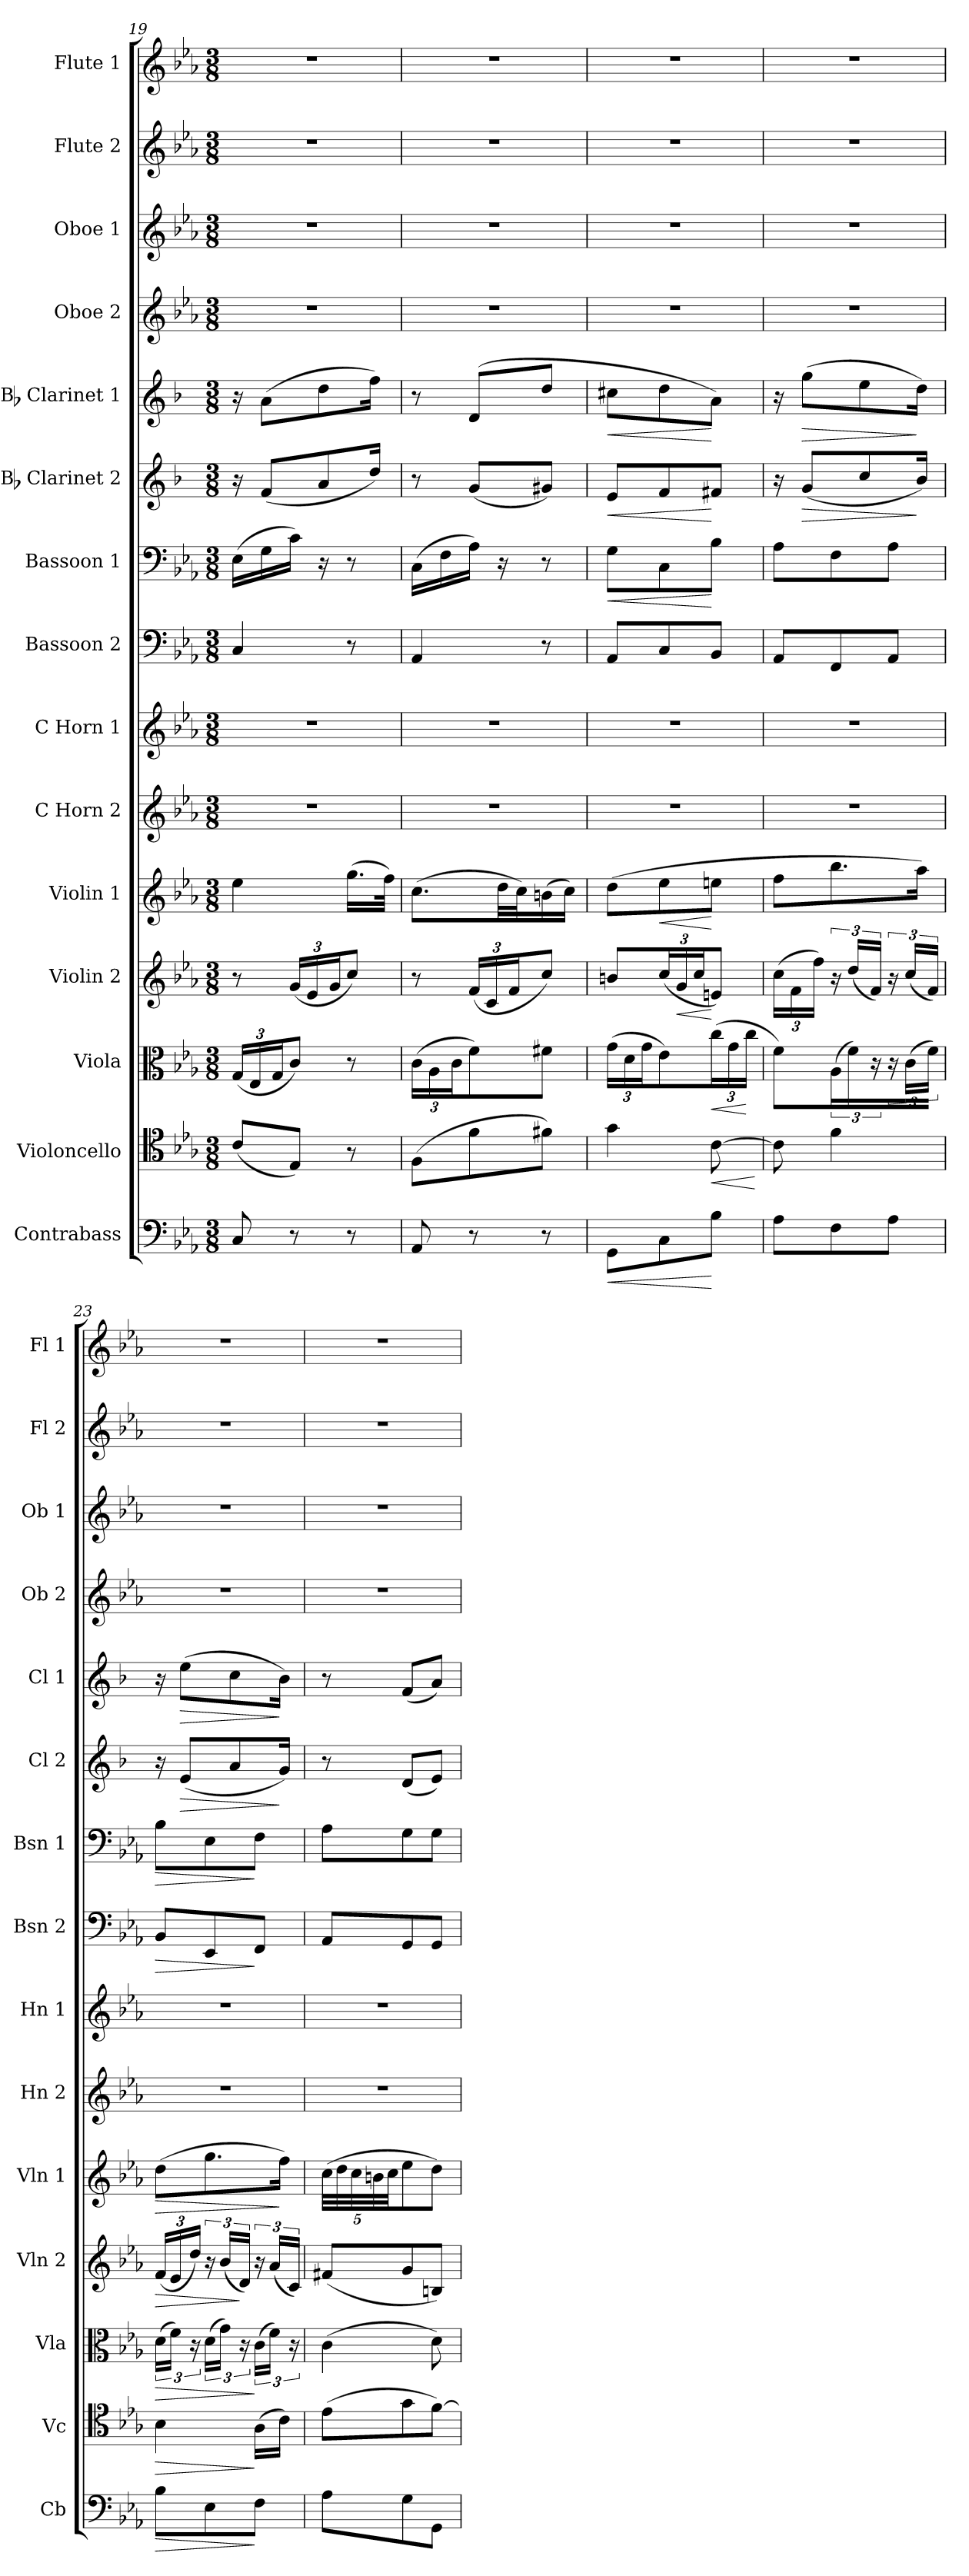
**kern	**dynam	**kern	**dynam	**kern	**dynam	**kern	**dynam	**kern	**dynam	**kern	**kern	**kern	**dynam	**kern	**dynam	**kern	**dynam	**kern	**dynam	**kern	**kern	**kern	**kern
*part15	*part15	*part14	*part14	*part13	*part13	*part12	*part12	*part11	*part11	*part10	*part9	*part8	*part8	*part7	*part7	*part6	*part6	*part5	*part5	*part4	*part3	*part2	*part1
*staff15	*staff15	*staff14	*staff14	*staff13	*staff13	*staff12	*staff12	*staff11	*staff11	*staff10	*staff9	*staff8	*staff8	*staff7	*staff7	*staff6	*staff6	*staff5	*staff5	*staff4	*staff3	*staff2	*staff1
*I"Contrabass	*	*I"Violoncello	*	*I"Viola	*	*I"Violin 2	*	*I"Violin 1	*	*I"C Horn 2	*I"C Horn 1	*I"Bassoon 2	*	*I"Bassoon 1	*	*I"Bb Clarinet 2	*	*I"Bb Clarinet 1	*	*I"Oboe 2	*I"Oboe 1	*I"Flute 2	*I"Flute 1
*I'Cb	*	*I'Vc	*	*I'Vla	*	*I'Vln 2	*	*I'Vln 1	*	*I'Hn 2	*I'Hn 1	*I'Bsn 2	*	*I'Bsn 1	*	*I'Cl 2	*	*I'Cl 1	*	*I'Ob 2	*I'Ob 1	*I'Fl 2	*I'Fl 1
*clefF4	*	*clefC4	*	*clefC3	*	*clefG2	*	*clefG2	*	*clefG2	*clefG2	*clefF4	*	*clefF4	*	*clefG2	*	*clefG2	*	*clefG2	*clefG2	*clefG2	*clefG2
*ITrd7c12	*	*	*	*	*	*	*	*	*	*ITrd7c12	*ITrd7c12	*	*	*	*	*ITrd1c2	*	*ITrd1c2	*	*	*	*	*
*k[b-e-a-]	*	*k[b-e-a-]	*	*k[b-e-a-]	*	*k[b-e-a-]	*	*k[b-e-a-]	*	*k[b-e-a-]	*k[b-e-a-]	*k[b-e-a-]	*	*k[b-e-a-]	*	*k[b-e-a-]	*	*k[b-e-a-]	*	*k[b-e-a-]	*k[b-e-a-]	*k[b-e-a-]	*k[b-e-a-]
*M3/8	*	*M3/8	*	*M3/8	*	*M3/8	*	*M3/8	*	*M3/8	*M3/8	*M3/8	*	*M3/8	*	*M3/8	*	*M3/8	*	*M3/8	*M3/8	*M3/8	*M3/8
*	*	*	*	*Xbrackettup	*	*	*	*	*	*	*	*	*	*	*	*	*	*	*	*	*	*	*
=19	=19	=19	=19	=19	=19	=19	=19	=19	=19	=19	=19	=19	=19	=19	=19	=19	=19	=19	=19	=19	=19	=19	=19
8CC/	.	(8c/L	.	(24G/LL	.	8r	.	4ee-\	.	4.r	4.r	4C/	.	(16E-\LL	.	16r	.	16r	.	4.r	4.r	4.r	4.r
.	.	.	.	24E-/	.	.	.	.	.	.	.	.	.	.	.	.	.	.	.	.	.	.	.
.	.	.	.	.	.	.	.	.	.	.	.	.	.	16G\	.	(8e-/L	.	(8g\L	.	.	.	.	.
.	.	.	.	24G/J	.	.	.	.	.	.	.	.	.	.	.	.	.	.	.	.	.	.	.
*	*	*	*	*	*	*Xbrackettup	*	*	*	*	*	*	*	*	*	*	*	*	*	*	*	*	*
8r	.	8E-/J)	.	8c/J)	.	(24g/LL	.	.	.	.	.	.	.	16c\JJ)	.	.	.	.	.	.	.	.	.
.	.	.	.	.	.	24e-/	.	.	.	.	.	.	.	.	.	.	.	.	.	.	.	.	.
.	.	.	.	.	.	.	.	.	.	.	.	.	.	16r	.	8g/	.	8cc\	.	.	.	.	.
.	.	.	.	.	.	24g/J	.	.	.	.	.	.	.	.	.	.	.	.	.	.	.	.	.
8r	.	8r	.	8r	.	8cc/J)	.	(16.gg\LL	.	.	.	8r	.	8r	.	.	.	.	.	.	.	.	.
.	.	.	.	.	.	.	.	.	.	.	.	.	.	.	.	16cc/Jk)	.	16ee-\Jk)	.	.	.	.	.
.	.	.	.	.	.	.	.	32ff\JJk)	.	.	.	.	.	.	.	.	.	.	.	.	.	.	.
=20	=20	=20	=20	=20	=20	=20	=20	=20	=20	=20	=20	=20	=20	=20	=20	=20	=20	=20	=20	=20	=20	=20	=20
8AAA-/	.	(8F\L	.	(24c\LL	.	8r	.	(8.cc\L	.	4.r	4.r	4AA-/	.	(16C\LL	.	8r	.	8r	.	4.r	4.r	4.r	4.r
.	.	.	.	24A-\	.	.	.	.	.	.	.	.	.	.	.	.	.	.	.	.	.	.	.
.	.	.	.	.	.	.	.	.	.	.	.	.	.	16F\	.	.	.	.	.	.	.	.	.
.	.	.	.	24c\J	.	.	.	.	.	.	.	.	.	.	.	.	.	.	.	.	.	.	.
8r	.	8f\	.	8f\)	.	(24f/LL	.	.	.	.	.	.	.	16A-\JJ)	.	(8f/L	.	(8c/L	.	.	.	.	.
.	.	.	.	.	.	24c/	.	.	.	.	.	.	.	.	.	.	.	.	.	.	.	.	.
.	.	.	.	.	.	.	.	32dd\LL	.	.	.	.	.	16r	.	.	.	.	.	.	.	.	.
.	.	.	.	.	.	24f/J	.	.	.	.	.	.	.	.	.	.	.	.	.	.	.	.	.
.	.	.	.	.	.	.	.	32cc\J)	.	.	.	.	.	.	.	.	.	.	.	.	.	.	.
8r	.	8f#X\J)	.	8f#X\J	.	8cc/J)	.	(16bn\	.	.	.	8r	.	8r	.	8f#X/J)	.	8cc/J	.	.	.	.	.
.	.	.	.	.	.	.	.	16cc\JJ)	.	.	.	.	.	.	.	.	.	.	.	.	.	.	.
=21	=21	=21	=21	=21	=21	=21	=21	=21	=21	=21	=21	=21	=21	=21	=21	=21	=21	=21	=21	=21	=21	=21	=21
!	!LO:HP:b	!	!	!	!	!	!	!	!	!	!	!	!	!	!LO:HP:b	!	!LO:HP:b	!	!LO:HP:b	!	!	!	!
8GGG\L	<	4g\	.	(24g\LL	.	8bn/L	.	(8dd\L	.	4.r	4.r	8AA-/L	.	8G\L	<	8d/L	<	8bn\L	<	4.r	4.r	4.r	4.r
.	.	.	.	24d\	.	.	.	.	.	.	.	.	.	.	.	.	.	.	.	.	.	.	.
.	.	.	.	24g\J	.	.	.	.	.	.	.	.	.	.	.	.	.	.	.	.	.	.	.
!	!	!	!	!	!	!	!	!	!LO:HP:b	!	!	!	!	!	!	!	!	!	!	!	!	!	!
8CC\	.	.	.	8e-\)	.	(24cc/L	.	8ee-\	<	.	.	8C/	.	8C\	.	8e-/	.	8cc\	.	.	.	.	.
!	!	!	!	!	!	!	!LO:HP:b	!	!	!	!	!	!	!	!	!	!	!	!	!	!	!	!
.	.	.	.	.	.	24g/	<	.	.	.	.	.	.	.	.	.	.	.	.	.	.	.	.
.	.	.	.	.	.	24cc/J	.	.	.	.	.	.	.	.	.	.	.	.	.	.	.	.	.
!	!	!	!LO:HP:b	!	!LO:HP:b	!	!	!	!	!	!	!	!	!	!	!	!	!	!	!	!	!	!
8BB-\J	[	[8c\	<	(24cc\L	<	8en/J)	[	8een\J	[	.	.	8BB-/J	.	8B-\J	[	8en/J	[	8g\J)	[	.	.	.	.
.	.	.	.	24g\	.	.	.	.	.	.	.	.	.	.	.	.	.	.	.	.	.	.	.
.	.	.	.	24cc\JJ	[	.	.	.	.	.	.	.	.	.	.	.	.	.	.	.	.	.	.
.	.	.	[	.	.	.	.	.	.	.	.	.	.	.	.	.	.	.	.	.	.	.	.
=22	=22	=22	=22	=22	=22	=22	=22	=22	=22	=22	=22	=22	=22	=22	=22	=22	=22	=22	=22	=22	=22	=22	=22
8AA-\L	.	8c\]	.	8f\L)	.	(24cc\LL	.	8ff\L	.	4.r	4.r	8AA-/L	.	8A-\L	.	16r	.	16r	.	4.r	4.r	4.r	4.r
.	.	.	.	.	.	24f\	.	.	.	.	.	.	.	.	.	.	.	.	.	.	.	.	.
!	!	!	!	!	!	!	!	!	!	!	!	!	!	!	!	!	!LO:HP:b	!	!LO:HP:b	!	!	!	!
.	.	.	.	.	.	.	.	.	.	.	.	.	.	.	.	(8f/L	>	(8ff\L	>	.	.	.	.
.	.	.	.	.	.	24ff\JJ)	.	.	.	.	.	.	.	.	.	.	.	.	.	.	.	.	.
*	*	*	*	*brackettup	*	*brackettup	*	*	*	*	*	*	*	*	*	*	*	*	*	*	*	*	*
8FF\	.	4f\	.	(24A-\L	.	24r	.	8.bb-\	.	.	.	8FF/	.	8F\	.	.	.	.	.	.	.	.	.
.	.	.	.	24f\JJ)	.	(24dd/LL	.	.	.	.	.	.	.	.	.	.	.	.	.	.	.	.	.
.	.	.	.	.	.	.	.	.	.	.	.	.	.	.	.	8b-/	.	8dd\	.	.	.	.	.
.	.	.	.	24r	.	24f/JJ)	.	.	.	.	.	.	.	.	.	.	.	.	.	.	.	.	.
8AA-\J	.	.	.	24r	.	24r	.	.	.	.	.	8AA-/J	.	8A-\J	.	.	.	.	.	.	.	.	.
.	.	.	.	(24c\LL	.	(24cc/LL	.	.	.	.	.	.	.	.	.	.	.	.	.	.	.	.	.
.	.	.	.	.	.	.	.	16aa-\Jk)	.	.	.	.	.	.	.	16a-/Jk)	]	16cc\Jk)	]	.	.	.	.
.	.	.	.	24f\JJ)	.	24f/JJ)	.	.	.	.	.	.	.	.	.	.	.	.	.	.	.	.	.
=23	=23	=23	=23	=23	=23	=23	=23	=23	=23	=23	=23	=23	=23	=23	=23	=23	=23	=23	=23	=23	=23	=23	=23
!	!LO:HP:b	!	!LO:HP:b	!	!LO:HP:b	!	!	!	!	!	!	!	!	!	!	!	!	!	!	!	!	!	!
*	*	*	*	*	*	*Xbrackettup	*	*	*	*	*	*	*	*	*	*	*	*	*	*	*	*	*
!	!	!	!	!	!	!	!LO:HP:b	!	!LO:HP:b	!	!	!	!LO:HP:b	!	!LO:HP:b	!	!	!	!	!	!	!	!
8BB-\L	>	4B-\	>	(24d\LL	>	(24f/LL	>	(8dd\L	>	4.r	4.r	8BB-/L	>	8B-\L	>	16r	.	16r	.	4.r	4.r	4.r	4.r
.	.	.	.	24f\JJ)	.	24e-/	.	.	.	.	.	.	.	.	.	.	.	.	.	.	.	.	.
!	!	!	!	!	!	!	!	!	!	!	!	!	!	!	!	!	!LO:HP:b	!	!LO:HP:b	!	!	!	!
.	.	.	.	.	.	.	.	.	.	.	.	.	.	.	.	(8d/L	>	(8dd\L	>	.	.	.	.
.	.	.	.	24r	.	24dd/JJ)	.	.	.	.	.	.	.	.	.	.	.	.	.	.	.	.	.
*	*	*	*	*	*	*brackettup	*	*	*	*	*	*	*	*	*	*	*	*	*	*	*	*	*
8EE-\	.	.	.	(24d\LL	.	24r	.	8.gg\	.	.	.	8EE-/	.	8E-\	.	.	.	.	.	.	.	.	.
.	.	.	.	24g\JJ)	.	(24b-/LL	.	.	.	.	.	.	.	.	.	.	.	.	.	.	.	.	.
.	.	.	.	.	.	.	.	.	.	.	.	.	.	.	.	8g/	.	8b-\	.	.	.	.	.
.	.	.	.	24r	.	24d/JJ)	]	.	.	.	.	.	.	.	.	.	.	.	.	.	.	.	.
8FF\J	]	(16A-\LL	]	(24c\LL	]	24r	.	.	.	.	.	8FF/J	]	8F\J	]	.	.	.	.	.	.	.	.
.	.	.	.	24f\JJ)	.	(24a-/LL	.	.	.	.	.	.	.	.	.	.	.	.	.	.	.	.	.
.	.	16c\JJ)	.	.	.	.	.	16ff\Jk)	]	.	.	.	.	.	.	16f/Jk)	]	16a-\Jk)	]	.	.	.	.
.	.	.	.	24r	.	24c/JJ)	.	.	.	.	.	.	.	.	.	.	.	.	.	.	.	.	.
=24	=24	=24	=24	=24	=24	=24	=24	=24	=24	=24	=24	=24	=24	=24	=24	=24	=24	=24	=24	=24	=24	=24	=24
*	*	*	*	*	*	*	*	*Xbrackettup	*	*	*	*	*	*	*	*	*	*	*	*	*	*	*
8AA-\L	.	(8e-\L	.	(4c\	.	(8f#X/L	.	(40cc\LLL	.	4.r	4.r	8AA-/L	.	8A-\L	.	8r	.	8r	.	4.r	4.r	4.r	4.r
.	.	.	.	.	.	.	.	40dd\	.	.	.	.	.	.	.	.	.	.	.	.	.	.	.
.	.	.	.	.	.	.	.	40cc\	.	.	.	.	.	.	.	.	.	.	.	.	.	.	.
.	.	.	.	.	.	.	.	40bn\	.	.	.	.	.	.	.	.	.	.	.	.	.	.	.
.	.	.	.	.	.	.	.	40cc\JJ	.	.	.	.	.	.	.	.	.	.	.	.	.	.	.
8GG\	.	8g\	.	.	.	8g/	.	8ee-\	.	.	.	8GG/	.	8G\	.	(8c/L	.	(8e-/L	.	.	.	.	.
8GGG\J	.	[8f\J)	.	8d\)	.	8Bn/J)	.	8dd\J)	.	.	.	8GG/J	.	8G\J	.	8d/J)	.	8g/J)	.	.	.	.	.
=	=	=	=	=	=	=	=	=	=	=	=	=	=	=	=	=	=	=	=	=	=	=	=
*-	*-	*-	*-	*-	*-	*-	*-	*-	*-	*-	*-	*-	*-	*-	*-	*-	*-	*-	*-	*-	*-	*-	*-
